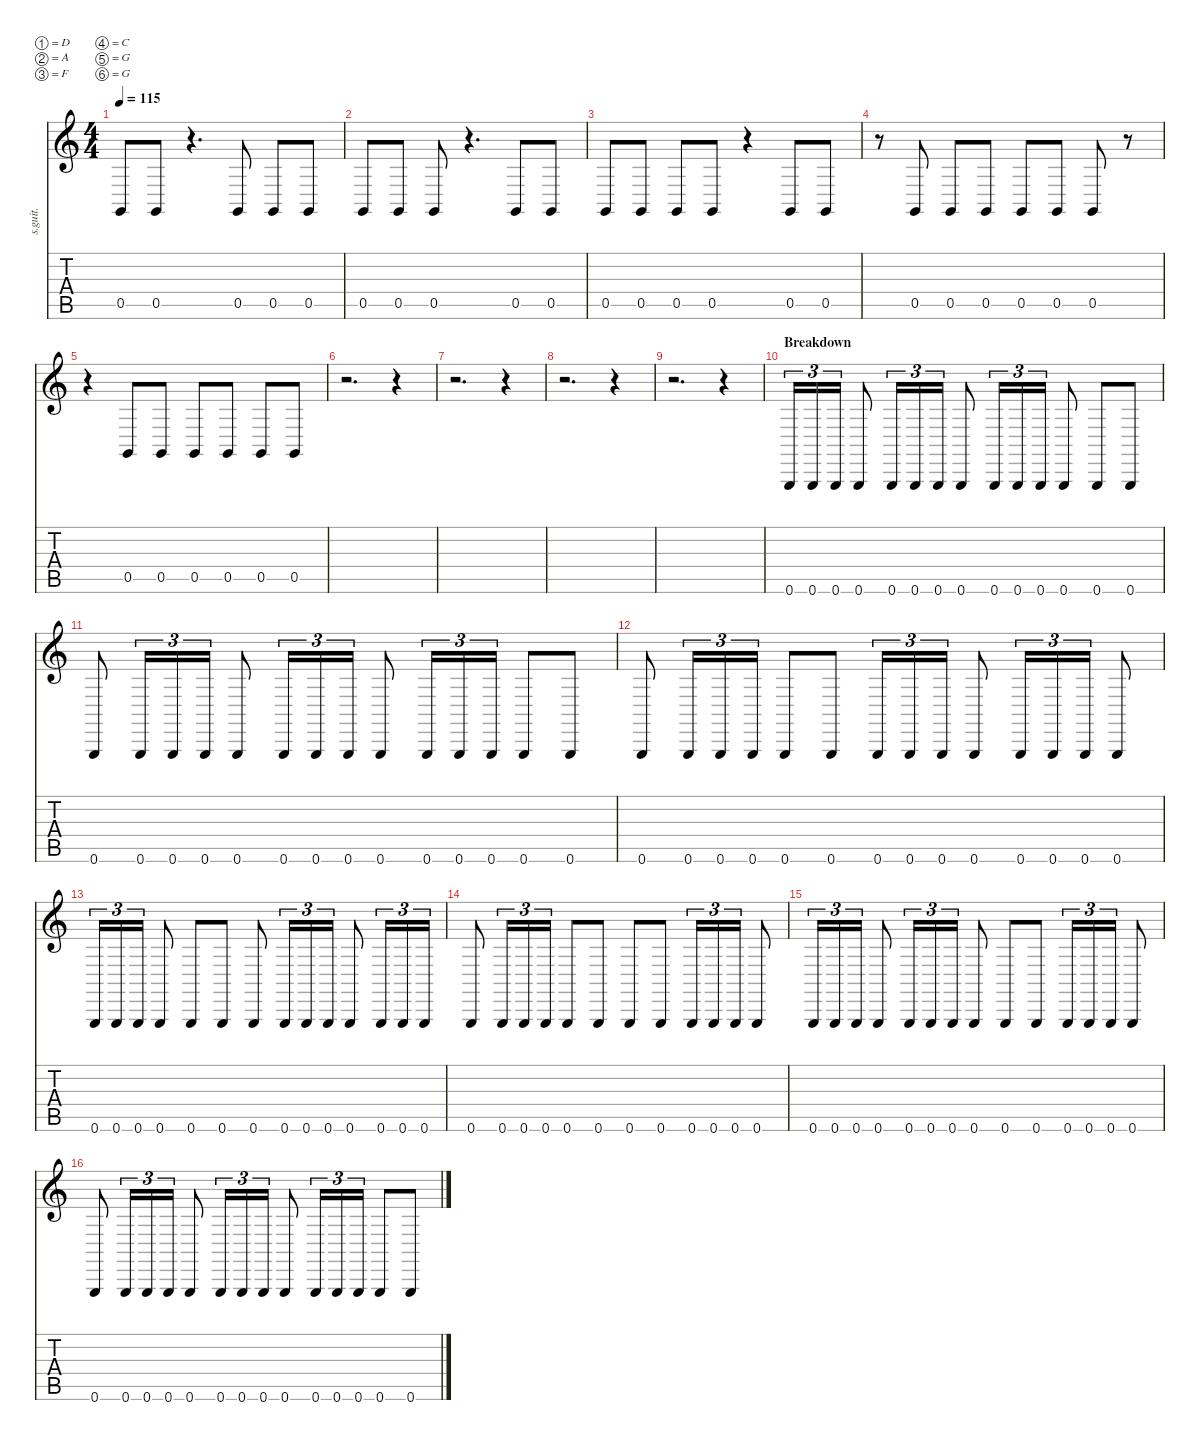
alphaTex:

\defaultSystemsLayout 4
\hideDynamics
\bracketExtendMode nobrackets
\track ("Bass" "s.guit.") {instrument electricbasspick}
\staff {score tabs}
\tuning (D3 A2 F2 C2 G1 G0)
\ts (4 4)
\tempo 115
\clef g2
\ks c
0.5.8{lyrics (0 "") lyrics (1 "") lyrics (2 "") lyrics (3 "") lyrics (4 "") dy f} 0.5.8{lyrics (0 "") lyrics (1 "") lyrics (2 "") lyrics (3 "") lyrics (4 "")} r.4{d} 0.5.8{lyrics (0 "") lyrics (1 "") lyrics (2 "") lyrics (3 "") lyrics (4 "")} 0.5.8{lyrics (0 "") lyrics (1 "") lyrics (2 "") lyrics (3 "") lyrics (4 "")} 0.5.8{lyrics (0 "") lyrics (1 "") lyrics (2 "") lyrics (3 "") lyrics (4 "")} |
0.5.8{lyrics (0 "") lyrics (1 "") lyrics (2 "") lyrics (3 "") lyrics (4 "")} 0.5.8{lyrics (0 "") lyrics (1 "") lyrics (2 "") lyrics (3 "") lyrics (4 "")} 0.5.8{lyrics (0 "") lyrics (1 "") lyrics (2 "") lyrics (3 "") lyrics (4 "")} r.4{d} 0.5.8{lyrics (0 "") lyrics (1 "") lyrics (2 "") lyrics (3 "") lyrics (4 "")} 0.5.8{lyrics (0 "") lyrics (1 "") lyrics (2 "") lyrics (3 "") lyrics (4 "")} |
0.5.8{lyrics (0 "") lyrics (1 "") lyrics (2 "") lyrics (3 "") lyrics (4 "")} 0.5.8{lyrics (0 "") lyrics (1 "") lyrics (2 "") lyrics (3 "") lyrics (4 "")} 0.5.8{lyrics (0 "") lyrics (1 "") lyrics (2 "") lyrics (3 "") lyrics (4 "")} 0.5.8{lyrics (0 "") lyrics (1 "") lyrics (2 "") lyrics (3 "") lyrics (4 "")} r.4 0.5.8{lyrics (0 "") lyrics (1 "") lyrics (2 "") lyrics (3 "") lyrics (4 "")} 0.5.8{lyrics (0 "") lyrics (1 "") lyrics (2 "") lyrics (3 "") lyrics (4 "")} |
r.8 0.5.8{lyrics (0 "") lyrics (1 "") lyrics (2 "") lyrics (3 "") lyrics (4 "")} 0.5.8{lyrics (0 "") lyrics (1 "") lyrics (2 "") lyrics (3 "") lyrics (4 "")} 0.5.8{lyrics (0 "") lyrics (1 "") lyrics (2 "") lyrics (3 "") lyrics (4 "")} 0.5.8{lyrics (0 "") lyrics (1 "") lyrics (2 "") lyrics (3 "") lyrics (4 "")} 0.5.8{lyrics (0 "") lyrics (1 "") lyrics (2 "") lyrics (3 "") lyrics (4 "")} 0.5.8{lyrics (0 "") lyrics (1 "") lyrics (2 "") lyrics (3 "") lyrics (4 "")} r.8 |
r.4 0.5.8{lyrics (0 "") lyrics (1 "") lyrics (2 "") lyrics (3 "") lyrics (4 "")} 0.5.8{lyrics (0 "") lyrics (1 "") lyrics (2 "") lyrics (3 "") lyrics (4 "")} 0.5.8{lyrics (0 "") lyrics (1 "") lyrics (2 "") lyrics (3 "") lyrics (4 "")} 0.5.8{lyrics (0 "") lyrics (1 "") lyrics (2 "") lyrics (3 "") lyrics (4 "")} 0.5.8{lyrics (0 "") lyrics (1 "") lyrics (2 "") lyrics (3 "") lyrics (4 "")} 0.5.8{lyrics (0 "") lyrics (1 "") lyrics (2 "") lyrics (3 "") lyrics (4 "")} |
r.2{d} r.4 |
r.2{d} r.4 |
r.2{d} r.4 |
r.2{d} r.4 |
\section ("" "Breakdown")
0.6.16{tu (3 2) lyrics (0 "") lyrics (1 "") lyrics (2 "") lyrics (3 "") lyrics (4 "")} 0.6.16{tu (3 2) lyrics (0 "") lyrics (1 "") lyrics (2 "") lyrics (3 "") lyrics (4 "")} 0.6.16{tu (3 2) lyrics (0 "") lyrics (1 "") lyrics (2 "") lyrics (3 "") lyrics (4 "")} 0.6.8{lyrics (0 "") lyrics (1 "") lyrics (2 "") lyrics (3 "") lyrics (4 "")} 0.6.16{tu (3 2) lyrics (0 "") lyrics (1 "") lyrics (2 "") lyrics (3 "") lyrics (4 "")} 0.6.16{tu (3 2) lyrics (0 "") lyrics (1 "") lyrics (2 "") lyrics (3 "") lyrics (4 "")} 0.6.16{tu (3 2) lyrics (0 "") lyrics (1 "") lyrics (2 "") lyrics (3 "") lyrics (4 "")} 0.6.8{lyrics (0 "") lyrics (1 "") lyrics (2 "") lyrics (3 "") lyrics (4 "")} 0.6.16{tu (3 2) lyrics (0 "") lyrics (1 "") lyrics (2 "") lyrics (3 "") lyrics (4 "")} 0.6.16{tu (3 2) lyrics (0 "") lyrics (1 "") lyrics (2 "") lyrics (3 "") lyrics (4 "")} 0.6.16{tu (3 2) lyrics (0 "") lyrics (1 "") lyrics (2 "") lyrics (3 "") lyrics (4 "")} 0.6.8{lyrics (0 "") lyrics (1 "") lyrics (2 "") lyrics (3 "") lyrics (4 "")} 0.6.8{lyrics (0 "") lyrics (1 "") lyrics (2 "") lyrics (3 "") lyrics (4 "")} 0.6.8{lyrics (0 "") lyrics (1 "") lyrics (2 "") lyrics (3 "") lyrics (4 "")} |
0.6.8{lyrics (0 "") lyrics (1 "") lyrics (2 "") lyrics (3 "") lyrics (4 "")} 0.6.16{tu (3 2) lyrics (0 "") lyrics (1 "") lyrics (2 "") lyrics (3 "") lyrics (4 "")} 0.6.16{tu (3 2) lyrics (0 "") lyrics (1 "") lyrics (2 "") lyrics (3 "") lyrics (4 "")} 0.6.16{tu (3 2) lyrics (0 "") lyrics (1 "") lyrics (2 "") lyrics (3 "") lyrics (4 "")} 0.6.8{lyrics (0 "") lyrics (1 "") lyrics (2 "") lyrics (3 "") lyrics (4 "")} 0.6.16{tu (3 2) lyrics (0 "") lyrics (1 "") lyrics (2 "") lyrics (3 "") lyrics (4 "")} 0.6.16{tu (3 2) lyrics (0 "") lyrics (1 "") lyrics (2 "") lyrics (3 "") lyrics (4 "")} 0.6.16{tu (3 2) lyrics (0 "") lyrics (1 "") lyrics (2 "") lyrics (3 "") lyrics (4 "")} 0.6.8{lyrics (0 "") lyrics (1 "") lyrics (2 "") lyrics (3 "") lyrics (4 "")} 0.6.16{tu (3 2) lyrics (0 "") lyrics (1 "") lyrics (2 "") lyrics (3 "") lyrics (4 "")} 0.6.16{tu (3 2) lyrics (0 "") lyrics (1 "") lyrics (2 "") lyrics (3 "") lyrics (4 "")} 0.6.16{tu (3 2) lyrics (0 "") lyrics (1 "") lyrics (2 "") lyrics (3 "") lyrics (4 "")} 0.6.8{lyrics (0 "") lyrics (1 "") lyrics (2 "") lyrics (3 "") lyrics (4 "")} 0.6.8{lyrics (0 "") lyrics (1 "") lyrics (2 "") lyrics (3 "") lyrics (4 "")} |
0.6.8{lyrics (0 "") lyrics (1 "") lyrics (2 "") lyrics (3 "") lyrics (4 "")} 0.6.16{tu (3 2) lyrics (0 "") lyrics (1 "") lyrics (2 "") lyrics (3 "") lyrics (4 "")} 0.6.16{tu (3 2) lyrics (0 "") lyrics (1 "") lyrics (2 "") lyrics (3 "") lyrics (4 "")} 0.6.16{tu (3 2) lyrics (0 "") lyrics (1 "") lyrics (2 "") lyrics (3 "") lyrics (4 "")} 0.6.8{lyrics (0 "") lyrics (1 "") lyrics (2 "") lyrics (3 "") lyrics (4 "")} 0.6.8{lyrics (0 "") lyrics (1 "") lyrics (2 "") lyrics (3 "") lyrics (4 "")} 0.6.16{tu (3 2) lyrics (0 "") lyrics (1 "") lyrics (2 "") lyrics (3 "") lyrics (4 "")} 0.6.16{tu (3 2) lyrics (0 "") lyrics (1 "") lyrics (2 "") lyrics (3 "") lyrics (4 "")} 0.6.16{tu (3 2) lyrics (0 "") lyrics (1 "") lyrics (2 "") lyrics (3 "") lyrics (4 "")} 0.6.8{lyrics (0 "") lyrics (1 "") lyrics (2 "") lyrics (3 "") lyrics (4 "")} 0.6.16{tu (3 2) lyrics (0 "") lyrics (1 "") lyrics (2 "") lyrics (3 "") lyrics (4 "")} 0.6.16{tu (3 2) lyrics (0 "") lyrics (1 "") lyrics (2 "") lyrics (3 "") lyrics (4 "")} 0.6.16{tu (3 2) lyrics (0 "") lyrics (1 "") lyrics (2 "") lyrics (3 "") lyrics (4 "")} 0.6.8{lyrics (0 "") lyrics (1 "") lyrics (2 "") lyrics (3 "") lyrics (4 "")} |
0.6.16{tu (3 2) lyrics (0 "") lyrics (1 "") lyrics (2 "") lyrics (3 "") lyrics (4 "")} 0.6.16{tu (3 2) lyrics (0 "") lyrics (1 "") lyrics (2 "") lyrics (3 "") lyrics (4 "")} 0.6.16{tu (3 2) lyrics (0 "") lyrics (1 "") lyrics (2 "") lyrics (3 "") lyrics (4 "")} 0.6.8{lyrics (0 "") lyrics (1 "") lyrics (2 "") lyrics (3 "") lyrics (4 "")} 0.6.8{lyrics (0 "") lyrics (1 "") lyrics (2 "") lyrics (3 "") lyrics (4 "")} 0.6.8{lyrics (0 "") lyrics (1 "") lyrics (2 "") lyrics (3 "") lyrics (4 "")} 0.6.8{lyrics (0 "") lyrics (1 "") lyrics (2 "") lyrics (3 "") lyrics (4 "")} 0.6.16{tu (3 2) lyrics (0 "") lyrics (1 "") lyrics (2 "") lyrics (3 "") lyrics (4 "")} 0.6.16{tu (3 2) lyrics (0 "") lyrics (1 "") lyrics (2 "") lyrics (3 "") lyrics (4 "")} 0.6.16{tu (3 2) lyrics (0 "") lyrics (1 "") lyrics (2 "") lyrics (3 "") lyrics (4 "")} 0.6.8{lyrics (0 "") lyrics (1 "") lyrics (2 "") lyrics (3 "") lyrics (4 "")} 0.6.16{tu (3 2) lyrics (0 "") lyrics (1 "") lyrics (2 "") lyrics (3 "") lyrics (4 "")} 0.6.16{tu (3 2) lyrics (0 "") lyrics (1 "") lyrics (2 "") lyrics (3 "") lyrics (4 "")} 0.6.16{tu (3 2) lyrics (0 "") lyrics (1 "") lyrics (2 "") lyrics (3 "") lyrics (4 "")} |
0.6.8{lyrics (0 "") lyrics (1 "") lyrics (2 "") lyrics (3 "") lyrics (4 "")} 0.6.16{tu (3 2) lyrics (0 "") lyrics (1 "") lyrics (2 "") lyrics (3 "") lyrics (4 "")} 0.6.16{tu (3 2) lyrics (0 "") lyrics (1 "") lyrics (2 "") lyrics (3 "") lyrics (4 "")} 0.6.16{tu (3 2) lyrics (0 "") lyrics (1 "") lyrics (2 "") lyrics (3 "") lyrics (4 "")} 0.6.8{lyrics (0 "") lyrics (1 "") lyrics (2 "") lyrics (3 "") lyrics (4 "")} 0.6.8{lyrics (0 "") lyrics (1 "") lyrics (2 "") lyrics (3 "") lyrics (4 "")} 0.6.8{lyrics (0 "") lyrics (1 "") lyrics (2 "") lyrics (3 "") lyrics (4 "")} 0.6.8{lyrics (0 "") lyrics (1 "") lyrics (2 "") lyrics (3 "") lyrics (4 "")} 0.6.16{tu (3 2) lyrics (0 "") lyrics (1 "") lyrics (2 "") lyrics (3 "") lyrics (4 "")} 0.6.16{tu (3 2) lyrics (0 "") lyrics (1 "") lyrics (2 "") lyrics (3 "") lyrics (4 "")} 0.6.16{tu (3 2) lyrics (0 "") lyrics (1 "") lyrics (2 "") lyrics (3 "") lyrics (4 "")} 0.6.8{lyrics (0 "") lyrics (1 "") lyrics (2 "") lyrics (3 "") lyrics (4 "")} |
0.6.16{tu (3 2) lyrics (0 "") lyrics (1 "") lyrics (2 "") lyrics (3 "") lyrics (4 "")} 0.6.16{tu (3 2) lyrics (0 "") lyrics (1 "") lyrics (2 "") lyrics (3 "") lyrics (4 "")} 0.6.16{tu (3 2) lyrics (0 "") lyrics (1 "") lyrics (2 "") lyrics (3 "") lyrics (4 "")} 0.6.8{lyrics (0 "") lyrics (1 "") lyrics (2 "") lyrics (3 "") lyrics (4 "")} 0.6.16{tu (3 2) lyrics (0 "") lyrics (1 "") lyrics (2 "") lyrics (3 "") lyrics (4 "")} 0.6.16{tu (3 2) lyrics (0 "") lyrics (1 "") lyrics (2 "") lyrics (3 "") lyrics (4 "")} 0.6.16{tu (3 2) lyrics (0 "") lyrics (1 "") lyrics (2 "") lyrics (3 "") lyrics (4 "")} 0.6.8{lyrics (0 "") lyrics (1 "") lyrics (2 "") lyrics (3 "") lyrics (4 "")} 0.6.8{lyrics (0 "") lyrics (1 "") lyrics (2 "") lyrics (3 "") lyrics (4 "")} 0.6.8{lyrics (0 "") lyrics (1 "") lyrics (2 "") lyrics (3 "") lyrics (4 "")} 0.6.16{tu (3 2) lyrics (0 "") lyrics (1 "") lyrics (2 "") lyrics (3 "") lyrics (4 "")} 0.6.16{tu (3 2) lyrics (0 "") lyrics (1 "") lyrics (2 "") lyrics (3 "") lyrics (4 "")} 0.6.16{tu (3 2) lyrics (0 "") lyrics (1 "") lyrics (2 "") lyrics (3 "") lyrics (4 "")} 0.6.8{lyrics (0 "") lyrics (1 "") lyrics (2 "") lyrics (3 "") lyrics (4 "")} |
0.6.8{lyrics (0 "") lyrics (1 "") lyrics (2 "") lyrics (3 "") lyrics (4 "")} 0.6.16{tu (3 2) lyrics (0 "") lyrics (1 "") lyrics (2 "") lyrics (3 "") lyrics (4 "")} 0.6.16{tu (3 2) lyrics (0 "") lyrics (1 "") lyrics (2 "") lyrics (3 "") lyrics (4 "")} 0.6.16{tu (3 2) lyrics (0 "") lyrics (1 "") lyrics (2 "") lyrics (3 "") lyrics (4 "")} 0.6.8{lyrics (0 "") lyrics (1 "") lyrics (2 "") lyrics (3 "") lyrics (4 "")} 0.6.16{tu (3 2) lyrics (0 "") lyrics (1 "") lyrics (2 "") lyrics (3 "") lyrics (4 "")} 0.6.16{tu (3 2) lyrics (0 "") lyrics (1 "") lyrics (2 "") lyrics (3 "") lyrics (4 "")} 0.6.16{tu (3 2) lyrics (0 "") lyrics (1 "") lyrics (2 "") lyrics (3 "") lyrics (4 "")} 0.6.8{lyrics (0 "") lyrics (1 "") lyrics (2 "") lyrics (3 "") lyrics (4 "")} 0.6.16{tu (3 2) lyrics (0 "") lyrics (1 "") lyrics (2 "") lyrics (3 "") lyrics (4 "")} 0.6.16{tu (3 2) lyrics (0 "") lyrics (1 "") lyrics (2 "") lyrics (3 "") lyrics (4 "")} 0.6.16{tu (3 2) lyrics (0 "") lyrics (1 "") lyrics (2 "") lyrics (3 "") lyrics (4 "")} 0.6.8{lyrics (0 "") lyrics (1 "") lyrics (2 "") lyrics (3 "") lyrics (4 "")} 0.6.8{lyrics (0 "") lyrics (1 "") lyrics (2 "") lyrics (3 "") lyrics (4 "")}
